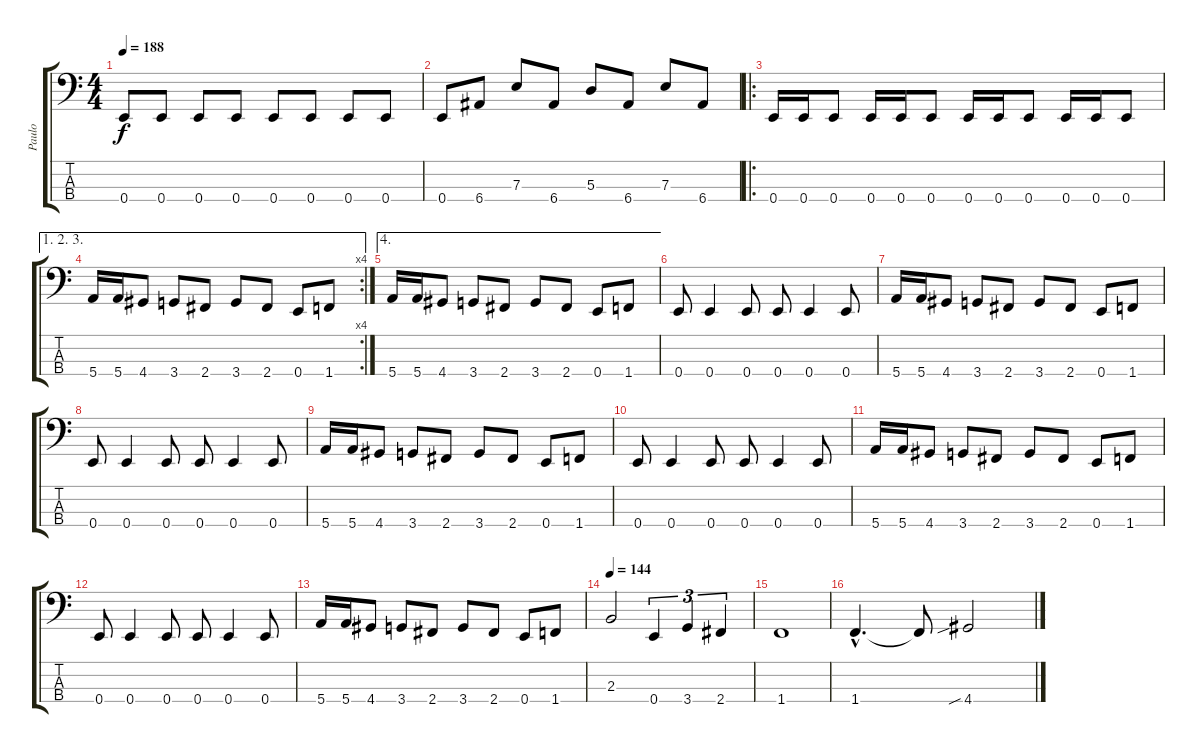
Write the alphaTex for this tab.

\track ("Paulo" "Paulo") {instrument electricbasspick}
\staff {score tabs}
\tuning (G2 D2 A1 E1) {hide}
\ts (4 4)
\tempo 188
\clef f4
\ks c
0.4.8{dy f} 0.4.8 0.4.8 0.4.8 0.4.8 0.4.8 0.4.8 0.4.8 |
0.4.8 6.4.8 7.3.8 6.4.8 5.3.8 6.4.8 7.3.8 6.4.8 |
\ro
0.4.16 0.4.16 0.4.8 0.4.16 0.4.16 0.4.8 0.4.16 0.4.16 0.4.8 0.4.16 0.4.16 0.4.8 |
\ae (1 2 3)
\rc 4
5.4.16 5.4.16 4.4.8 3.4.8 2.4.8 3.4.8 2.4.8 0.4.8 1.4.8 |
\ae 4
5.4.16 5.4.16 4.4.8 3.4.8 2.4.8 3.4.8 2.4.8 0.4.8 1.4.8 |
0.4.8 0.4.4 0.4.8 0.4.8 0.4.4 0.4.8 |
5.4.16 5.4.16 4.4.8 3.4.8 2.4.8 3.4.8 2.4.8 0.4.8 1.4.8 |
0.4.8 0.4.4 0.4.8 0.4.8 0.4.4 0.4.8 |
5.4.16 5.4.16 4.4.8 3.4.8 2.4.8 3.4.8 2.4.8 0.4.8 1.4.8 |
0.4.8 0.4.4 0.4.8 0.4.8 0.4.4 0.4.8 |
5.4.16 5.4.16 4.4.8 3.4.8 2.4.8 3.4.8 2.4.8 0.4.8 1.4.8 |
0.4.8 0.4.4 0.4.8 0.4.8 0.4.4 0.4.8 |
5.4.16 5.4.16 4.4.8 3.4.8 2.4.8 3.4.8 2.4.8 0.4.8 1.4.8 |
\tempo 144
2.3.2 0.4.4{tu (3 2)} 3.4.4{tu (3 2)} 2.4.4{tu (3 2)} |
1.4.1 |
1.4{hac}.4{d} 1.4{t}.8 4.4{sib}.2
